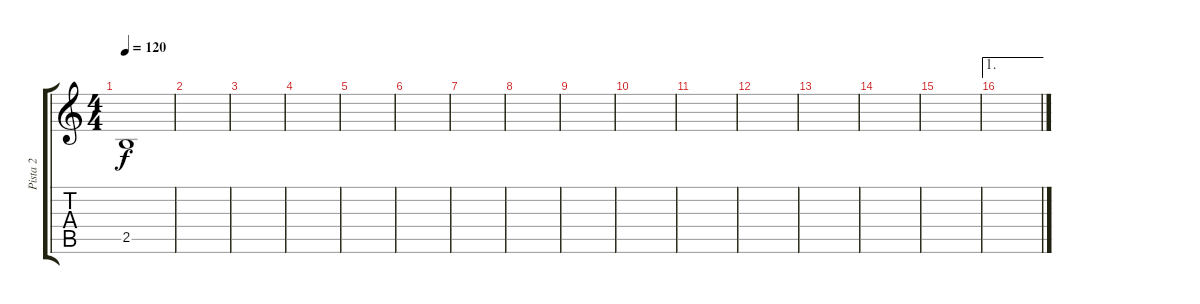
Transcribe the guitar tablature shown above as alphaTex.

\track ("Pista 2" "Pista 2") {instrument overdrivenguitar}
\staff {score tabs}
\tuning (E4 B3 G3 D3 A2 E2) {hide}
\ts (4 4)
\tempo 120
\clef g2
\ks c
2.5{t}.1{dy f} |
|
|
|
|
|
|
|
|
|
|
|
|
|
|
\ae 1
